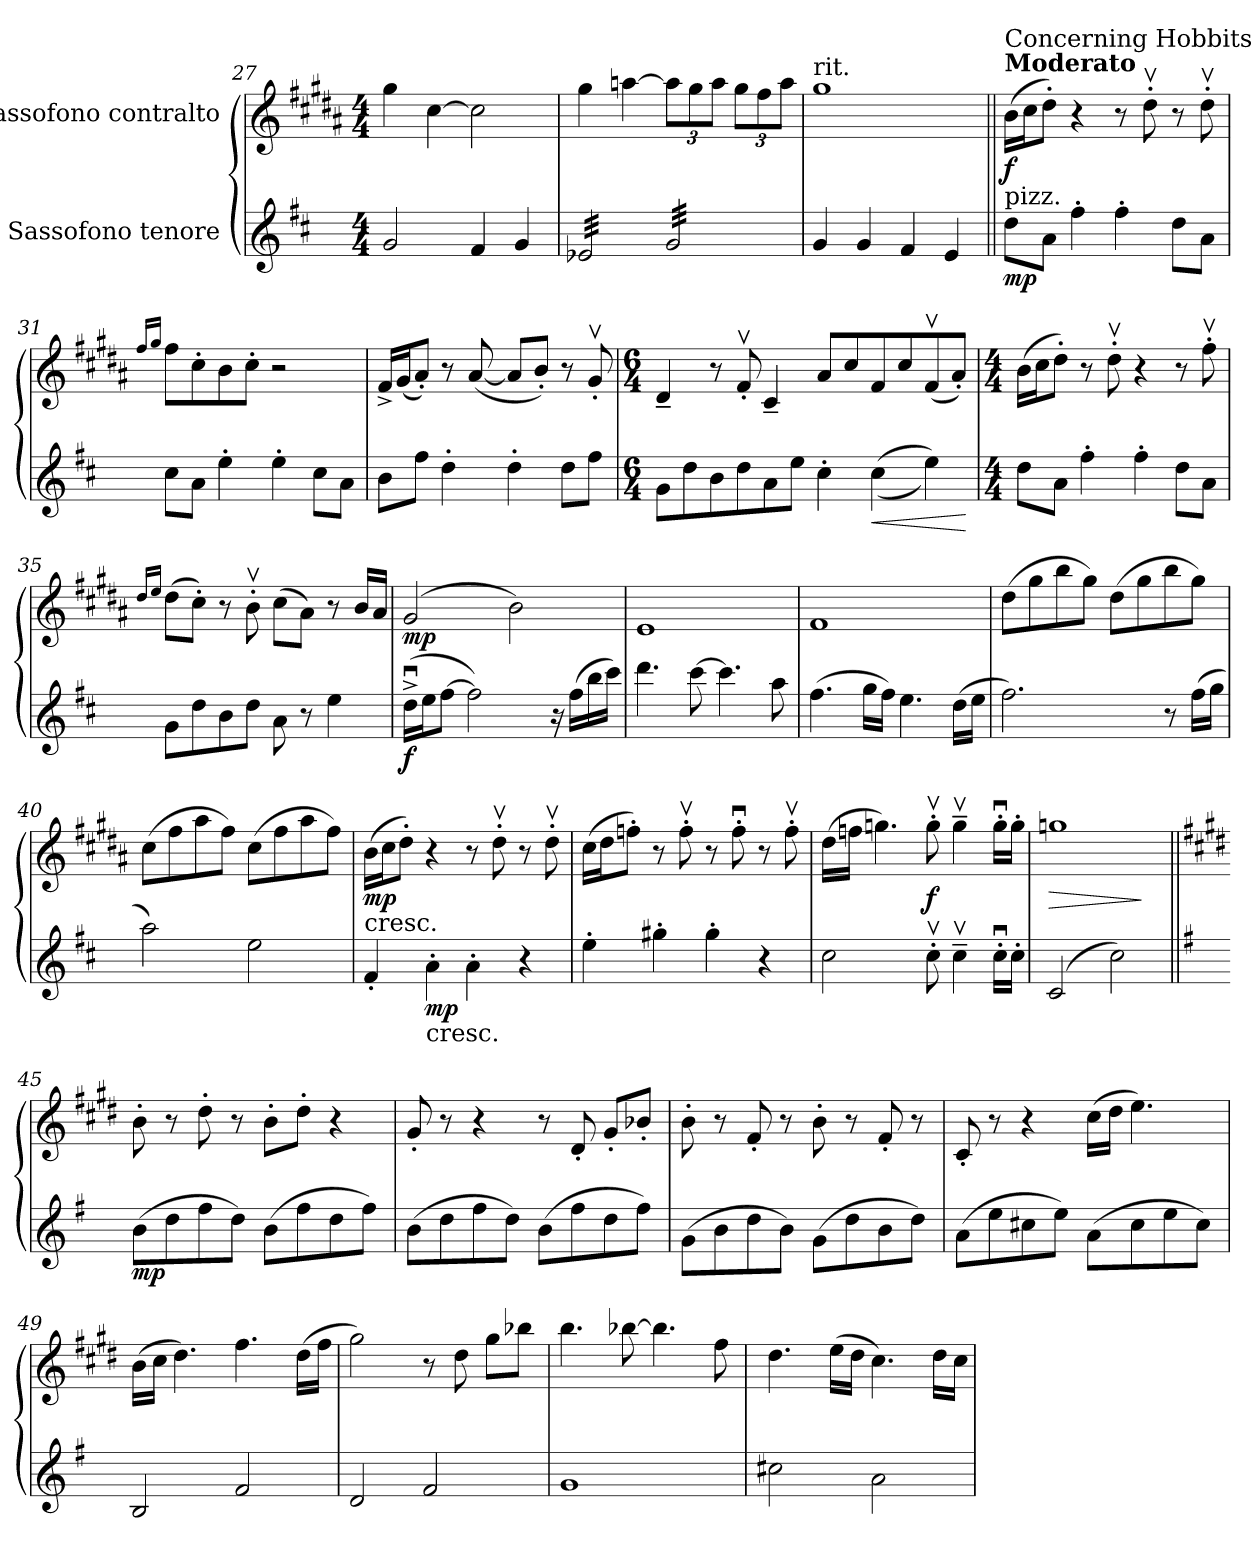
**kern	**dynam	**kern	**dynam
*part2	*part2	*part1	*part1
*staff2	*staff2	*staff1	*staff1
*I"Sassofono tenore	*	*I"Sassofono contralto	*
*clefG2	*	*clefG2	*
*ITrd8c14	*	*ITrd5c9	*
*k[f#c#]	*	*k[f#c#]	*
*M4/4	*	*M4/4	*
=27	=27	=27	=27
2G/	.	4b\	.
.	.	[4e\	.
4F#/	.	2e\]	.
4G/	.	.	.
=28	=28	=28	=28
*tremolo	*	*	*
32E-X/LLL	.	4b\	.
32E-X/	.	.	.
32E-X/	.	.	.
32E-X/	.	.	.
32E-X/	.	.	.
32E-X/	.	.	.
32E-X/	.	.	.
32E-X/	.	.	.
32E-X/	.	[4ccn\	.
32E-X/	.	.	.
32E-X/	.	.	.
32E-X/	.	.	.
32E-X/	.	.	.
32E-X/	.	.	.
32E-X/	.	.	.
32E-X/JJJ	.	.	.
*	*	*Xbrackettup	*
32G/LLL	.	12cc\L]	.
32G/	.	.	.
32G/	.	.	.
.	.	12b\	.
32G/	.	.	.
32G/	.	.	.
32G/	.	.	.
.	.	12cc\J	.
32G/	.	.	.
32G/	.	.	.
32G/	.	12b\L	.
32G/	.	.	.
32G/	.	.	.
.	.	12a\	.
32G/	.	.	.
32G/	.	.	.
32G/	.	.	.
.	.	12cc\J	.
32G/	.	.	.
32G/JJJ	.	.	.
*Xtremolo	*	*	*
=29	=29	=29	=29
!	!	!LO:TX:a:t=rit.	!
4G/	.	1b	.
4G/	.	.	.
4F#/	.	.	.
4E/	.	.	.
=30||	=30||	=30||	=30||
*	*	*MM104	*
!	!	!LO:TX:a:B:t=Moderato	!
!	!	!LO:TX:a:t=Concerning Hobbits	!
!LO:TX:a:t=pizz.	!	!	!
!	!LO:DY:b	!	!LO:DY:b
8d\L	mp	(>16d\LL	f
.	.	16e\J	.
8A\J	.	8f#'\J)	.
4f#'\	.	4r	.
4f#'\	.	8r	.
.	.	8f#v'\	.
8d\L	.	8r	.
8A\J	.	8f#v'\	.
!!LO:LB:g=z
=31	=31	=31	=31
.	.	16qa/LL	.
.	.	16qb/JJ	.
8c#\L	.	8a\L	.
8A\J	.	8e'\	.
4e'\	.	8d\	.
.	.	8e'\J	.
4e'\	.	2r	.
8c#\L	.	.	.
8A\J	.	.	.
=32	=32	=32	=32
8B\L	.	16A^/LL	.
.	.	(<16B/J	.
8f#\J	.	8c#'/J)	.
4d'\	.	8r	.
.	.	(>[8c#/	.
4d'\	.	8c#/L]	.
.	.	8d'/J)	.
8d\L	.	8r	.
8f#\J	.	8Bv'/	.
=33	=33	=33	=33
*M6/4	*	*M6/4	*
8G\L	.	4F#~/	.
8d\	.	.	.
8B\	.	8r	.
8d\	.	8Av'/	.
8A\	.	4E~/	.
8e\J	.	.	.
4c#'\	.	8c#/L	.
.	.	8e/	.
!	!LO:HP:b	!	!
(>(>4c#\	<	8A/	.
.	.	8e/	.
4e\))	.	(<8Av/	.
.	.	8c#'/J)	.
.	[	.	.
=34	=34	=34	=34
*M4/4	*	*M4/4	*
8d\L	.	(>16d\LL	.
.	.	16e\J	.
8A\J	.	8f#'\J)	.
4f#'\	.	8r	.
.	.	8f#v'\	.
4f#'\	.	4r	.
8d\L	.	8r	.
8A\J	.	8av'\	.
!!LO:LB:g=z
=35	=35	=35	=35
.	.	16qf#/LL	.
.	.	16qg/JJ	.
8G\L	.	(>8f#\L	.
8d\	.	8e'\J)	.
8B\	.	8r	.
8d\J	.	8dv'\	.
8A\	.	(>8e\L	.
8r	.	8c#\J)	.
4e\	.	8r	.
.	.	16d/LL	.
.	.	16c#/JJ	.
=36	=36	=36	=36
!	!LO:DY:b	!	!LO:DY:b
(>16du^\LL	f	(>2B/	mp
16e\J	.	.	.
[8f#\J	.	.	.
2f#\])	.	.	.
.	.	2d\)	.
16r	.	.	.
(>16f#\LL	.	.	.
16b\	.	.	.
16cc#\JJ)	.	.	.
=37	=37	=37	=37
4.dd\	.	1G	.
[8cc#\	.	.	.
4.cc#\]	.	.	.
8a\	.	.	.
=38	=38	=38	=38
(>4.f#\	.	1A	.
16g\LL	.	.	.
16f#\JJ)	.	.	.
4.e\	.	.	.
(>16d\LL	.	.	.
16e\JJ	.	.	.
=39	=39	=39	=39
2.f#\)	.	(>8f#\L	.
.	.	8b\	.
.	.	8dd\	.
.	.	8b\J)	.
.	.	(>8f#\L	.
.	.	8b\	.
8r	.	8dd\	.
(>16f#\LL	.	8b\J)	.
16g\JJ	.	.	.
!!LO:PB:g=z
=40	=40	=40	=40
2a\)	.	(>8e\L	.
.	.	8a\	.
.	.	8cc#\	.
.	.	8a\J)	.
2e\	.	(>8e\L	.
.	.	8a\	.
.	.	8cc#\	.
.	.	8a\J)	.
=41	=41	=41	=41
!	!	!LO:TX:b:t=cresc.	!
!	!	!	!LO:DY:b
4F#'/	.	(>16d\LL	mp
.	.	16e\J	.
.	.	8f#'\J)	.
!LO:TX:b:t=cresc.	!	!	!
!	!LO:DY:b	!	!
4A'\	mp	4r	.
4A'\	.	8r	.
.	.	8f#v'\	.
4r	.	8r	.
.	.	8f#v'\	.
=42	=42	=42	=42
4e'\	.	(>16e\LL	.
.	.	16f#\J	.
.	.	8a-X'\J)	.
4g#X'\	.	8r	.
.	.	8a-v'\	.
4g#'\	.	8r	.
.	.	8a-u'\	.
4r	.	8r	.
.	.	8a-v'\	.
=43	=43	=43	=43
2c#\	.	(>16f#\LL	.
.	.	16a-X\JJ	.
.	.	4.b-X\)	.
!	!	!	!LO:DY:b
8c#v'\	.	8b-v'\	f
4c#v~\	.	4b-v~\	.
16c#u'\LL	.	16b-u'\LL	.
16c#'\JJ	.	16b-'\JJ	.
=44	=44	=44	=44
!	!	!	!LO:HP:b
(>2C#/	.	1b-X	>
2c#\)	.	.	.
.	.	.	]
!!LO:LB:g=z
=45||	=45||	=45||	=45||
*k[f#]	*	*k[f#]	*
!	!LO:DY:b	!	!
(>8B\L	mp	8d'\	.
8d\	.	8r	.
8f#\	.	8f#'\	.
8d\J)	.	8r	.
(>8B\L	.	8d'\L	.
8f#\	.	8f#'\J	.
8d\	.	4r	.
8f#\J)	.	.	.
=46	=46	=46	=46
(>8B\L	.	8B'/	.
8d\	.	8r	.
8f#\	.	4r	.
8d\J)	.	.	.
(>8B\L	.	8r	.
8f#\	.	8F#'/	.
8d\	.	8B'/L	.
8f#\J)	.	8d-X'/J	.
=47	=47	=47	=47
(>8G\L	.	8d'\	.
8B\	.	8r	.
8d\	.	8A'/	.
8B\J)	.	8r	.
(>8G\L	.	8d'\	.
8d\	.	8r	.
8B\	.	8A'/	.
8d\J)	.	8r	.
=48	=48	=48	=48
(>8A\L	.	8E'/	.
8e\	.	8r	.
8c#X\	.	4r	.
8e\J)	.	.	.
(>8A\L	.	(>16e\LL	.
.	.	16f#\JJ	.
8c#\	.	4.g\)	.
8e\	.	.	.
8c#\J)	.	.	.
=49	=49	=49	=49
2BB/	.	(>16d\LL	.
.	.	16e\JJ	.
.	.	4.f#\)	.
2F#/	.	4.a\	.
.	.	(>16f#\LL	.
.	.	16a\JJ	.
!!LO:LB:g=z
=50	=50	=50	=50
2D/	.	2b\)	.
2F#/	.	8r	.
.	.	8f#\	.
.	.	8b\L	.
.	.	8dd-X\J	.
=51	=51	=51	=51
1G	.	4.dd\	.
.	.	[8dd-X\	.
.	.	4.dd-\]	.
.	.	8a\	.
=52	=52	=52	=52
2c#X\	.	4.f#\	.
.	.	(>16g\LL	.
.	.	16f#\JJ	.
2A\	.	4.e\)	.
.	.	16f#\LL	.
.	.	16e\JJ	.
=	=	=	=
*-	*-	*-	*-
